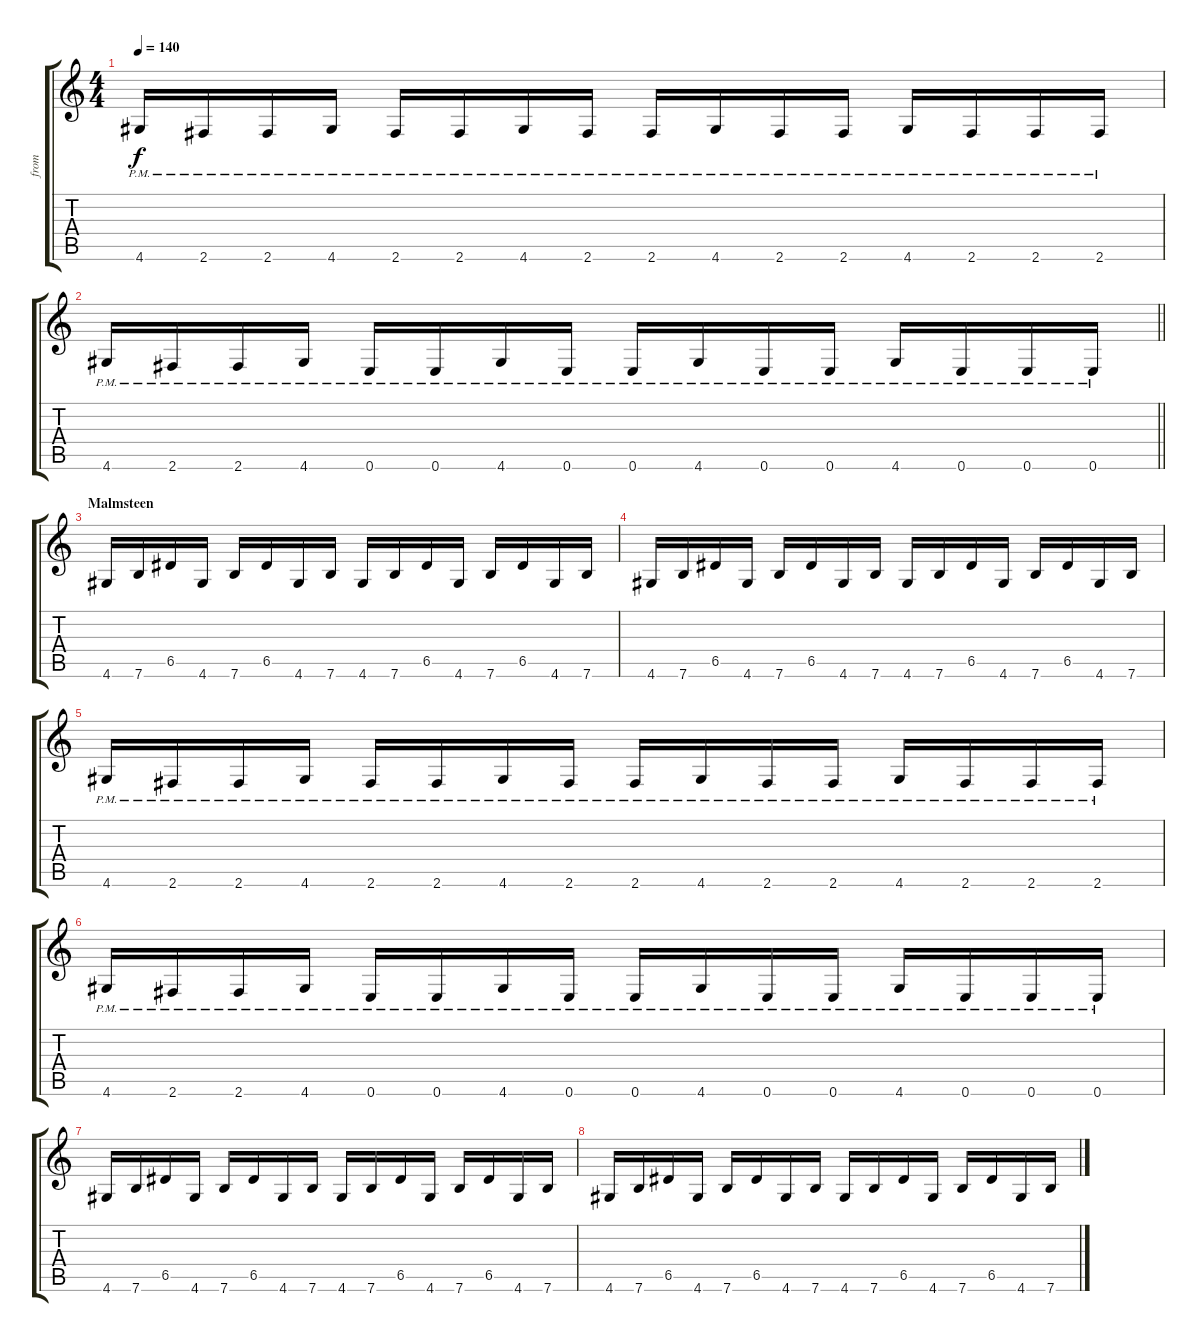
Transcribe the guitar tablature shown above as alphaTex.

\track ("from" "from") {instrument acousticguitarsteel}
\staff {score tabs}
\tuning (E4 B3 G3 D3 A2 E2) {hide}
\ts (4 4)
\tempo 140
\clef g2
\ks c
4.6{pm}.16{dy f} 2.6{pm}.16 2.6{pm}.16 4.6{pm}.16 2.6{pm}.16 2.6{pm}.16 4.6{pm}.16 2.6{pm}.16 2.6{pm}.16 4.6{pm}.16 2.6{pm}.16 2.6{pm}.16 4.6{pm}.16 2.6{pm}.16 2.6{pm}.16 2.6{pm}.16 |
\barLineRight lightlight
4.6{pm}.16 2.6{pm}.16 2.6{pm}.16 4.6{pm}.16 0.6{pm}.16 0.6{pm}.16 4.6{pm}.16 0.6{pm}.16 0.6{pm}.16 4.6{pm}.16 0.6{pm}.16 0.6{pm}.16 4.6{pm}.16 0.6{pm}.16 0.6{pm}.16 0.6{pm}.16 |
\section ("" "Malmsteen")
4.6.16 7.6.16 6.5.16 4.6.16 7.6.16 6.5.16 4.6.16 7.6.16 4.6.16 7.6.16 6.5.16 4.6.16 7.6.16 6.5.16 4.6.16 7.6.16 |
4.6.16 7.6.16 6.5.16 4.6.16 7.6.16 6.5.16 4.6.16 7.6.16 4.6.16 7.6.16 6.5.16 4.6.16 7.6.16 6.5.16 4.6.16 7.6.16 |
4.6{pm}.16 2.6{pm}.16 2.6{pm}.16 4.6{pm}.16 2.6{pm}.16 2.6{pm}.16 4.6{pm}.16 2.6{pm}.16 2.6{pm}.16 4.6{pm}.16 2.6{pm}.16 2.6{pm}.16 4.6{pm}.16 2.6{pm}.16 2.6{pm}.16 2.6{pm}.16 |
4.6{pm}.16 2.6{pm}.16 2.6{pm}.16 4.6{pm}.16 0.6{pm}.16 0.6{pm}.16 4.6{pm}.16 0.6{pm}.16 0.6{pm}.16 4.6{pm}.16 0.6{pm}.16 0.6{pm}.16 4.6{pm}.16 0.6{pm}.16 0.6{pm}.16 0.6{pm}.16 |
4.6.16 7.6.16 6.5.16 4.6.16 7.6.16 6.5.16 4.6.16 7.6.16 4.6.16 7.6.16 6.5.16 4.6.16 7.6.16 6.5.16 4.6.16 7.6.16 |
4.6.16 7.6.16 6.5.16 4.6.16 7.6.16 6.5.16 4.6.16 7.6.16 4.6.16 7.6.16 6.5.16 4.6.16 7.6.16 6.5.16 4.6.16 7.6.16
